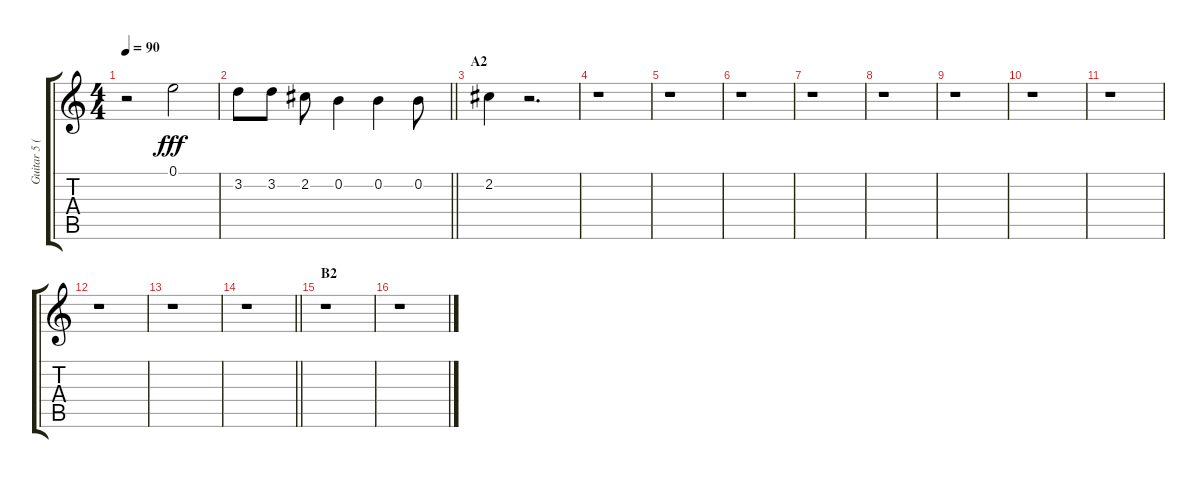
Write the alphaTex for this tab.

\track ("Guitar 5 (Lead)" "Guitar 5 (") {instrument distortionguitar}
\staff {score tabs}
\tuning (E4 B3 G3 D3 A2 E2) {hide}
\ts (4 4)
\tempo 90
\clef g2
\ks c
r.2{dy fff} 0.1.2 |
\barLineRight lightlight
3.2.8 3.2.8 2.2.8 0.2.4 0.2.4 0.2.8 |
\section ("" "A2")
2.2.4 r.2{d} |
r.1 |
r.1 |
r.1 |
r.1 |
r.1 |
r.1 |
r.1 |
r.1 |
r.1 |
r.1 |
\barLineRight lightlight
r.1 |
\section ("" "B2")
r.1 |
r.1
